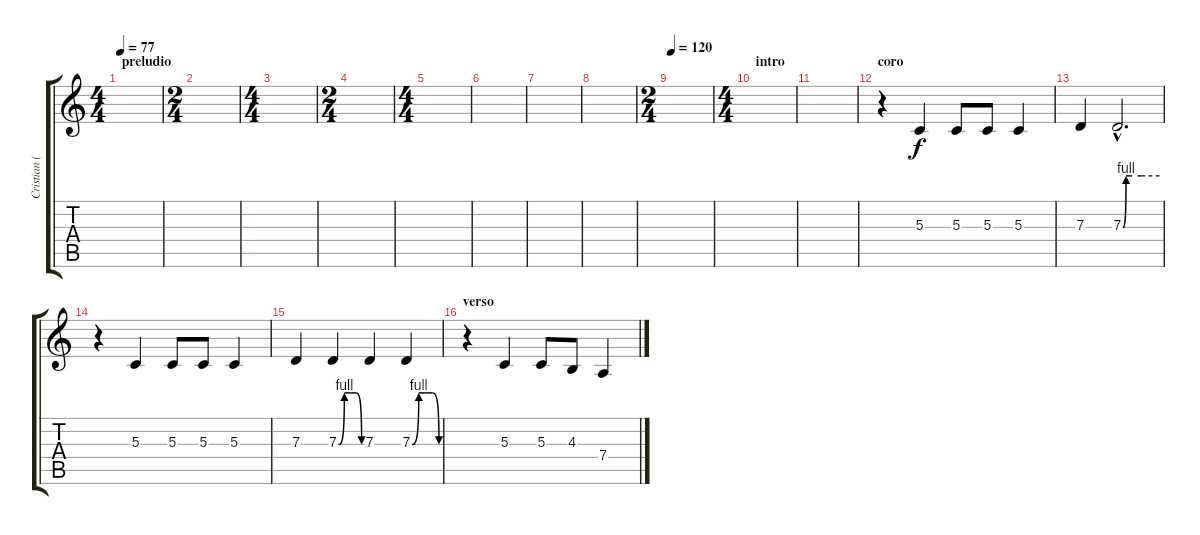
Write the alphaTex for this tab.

\track ("Cristian (voz)" "Cristian (") {instrument lead6voice}
\staff {score tabs}
\tuning (E4 B3 G3 D3 A2 E2) {hide}
\ts (4 4)
\section ("" "preludio")
\tempo 77
\clef g2
\ks c
|
\ts (2 4)
|
\ts (4 4)
|
\ts (2 4)
|
\ts (4 4)
|
|
|
|
\ts (2 4)
\tempo 120
|
\ts (4 4)
\section ("" "intro")
|
|
\section ("" "coro")
r.4 5.3.4 5.3.8 5.3.8 5.3.4 |
7.3.4 7.3{be (custom 0 0 5 4 15 4 30 4 60 4) hac}.2{d} |
r.4 5.3.4 5.3.8 5.3.8 5.3.4 |
7.3.4 7.3{be (custom 0 0 15 4 30 4 45 4 60 0)}.4 7.3.4 7.3{be (custom 0 0 15 4 30 4 45 4 60 0)}.4 |
\section ("" "verso")
r.4 5.3.4 5.3.8 4.3.8 7.4.4
